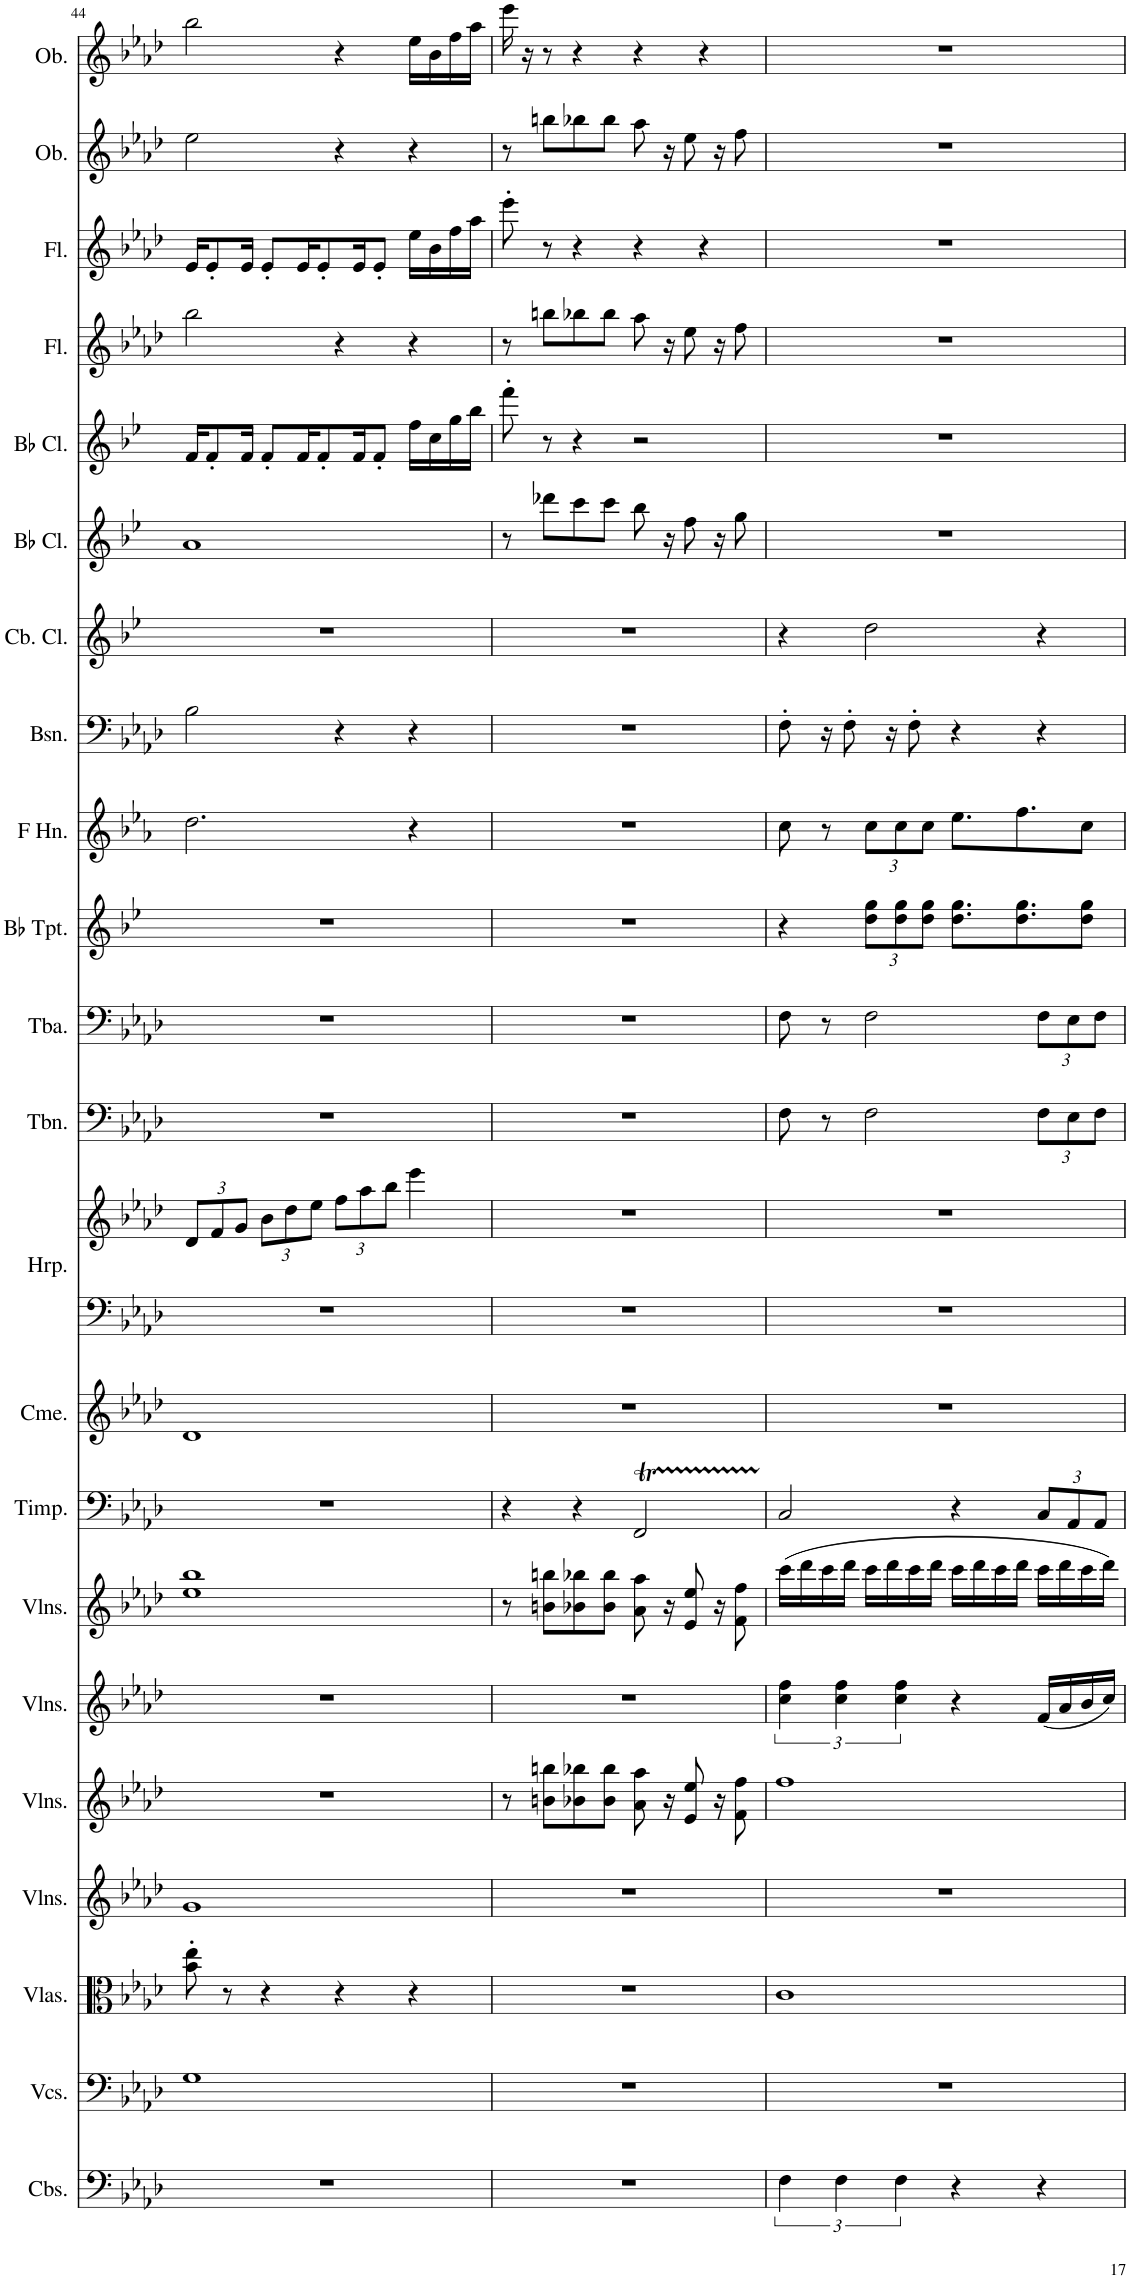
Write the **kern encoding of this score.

**kern	**kern	**kern	**kern	**kern	**kern	**kern	**kern	**kern	**kern	**kern	**kern	**kern	**kern	**kern	**kern	**kern	**kern	**kern	**kern	**kern	**kern	**kern
*part22	*part21	*part20	*part19	*part18	*part17	*part16	*part15	*part14	*part13	*part13	*part12	*part11	*part10	*part9	*part8	*part7	*part6	*part5	*part4	*part3	*part2	*part1
*staff23	*staff22	*staff21	*staff20	*staff19	*staff18	*staff17	*staff16	*staff15	*staff14	*staff13	*staff12	*staff11	*staff10	*staff9	*staff8	*staff7	*staff6	*staff5	*staff4	*staff3	*staff2	*staff1
*I"Contrabasses	*I"Violoncellos	*I"Violas	*I"Violins	*I"Violins	*I"Violins	*I"Violins	*I"Timpani	*I"Chimes	*I"Harp	*	*I"Trombone	*I"Tuba	*I"Bb Trumpet	*I"Horn in F	*I"Bassoon	*I"Contrabass Clarinet	*I"Bb Clarinet	*I"Bb Clarinet	*I"Flute	*I"Flute	*I"Oboe	*I"Oboe
*I'Cbs.	*I'Vcs.	*I'Vlas.	*I'Vlns.	*I'Vlns.	*I'Vlns.	*I'Vlns.	*I'Timp.	*I'Cme.	*I'Hrp.	*	*I'Tbn.	*I'Tba.	*I'Bb Tpt.	*	*I'Bsn.	*I'Cb. Cl.	*I'Bb Cl.	*I'Bb Cl.	*I'Fl.	*I'Fl.	*I'Ob.	*I'Ob.
!!LO:PB:g=z
*clefF4	*clefF4	*clefC3	*clefG2	*clefG2	*clefG2	*clefG2	*clefF4	*clefG2	*clefF4	*clefG2	*clefF4	*clefF4	*clefG2	*clefG2	*clefF4	*clefG2	*clefG2	*clefG2	*clefG2	*clefG2	*clefG2	*clefG2
*Trd7c12	*	*	*	*	*	*	*	*	*	*	*	*	*Trd1c2	*Trd4c7	*	*Trd15c26	*Trd1c2	*Trd1c2	*	*	*	*
*k[b-e-a-d-]	*k[b-e-a-d-]	*k[b-e-a-d-]	*k[b-e-a-d-]	*k[b-e-a-d-]	*k[b-e-a-d-]	*k[b-e-a-d-]	*k[b-e-a-d-]	*k[b-e-a-d-]	*k[b-e-a-d-]	*k[b-e-a-d-]	*k[b-e-a-d-]	*k[b-e-a-d-]	*k[b-e-]	*k[b-e-a-]	*k[b-e-a-d-]	*k[b-e-]	*k[b-e-]	*k[b-e-]	*k[b-e-a-d-]	*k[b-e-a-d-]	*k[b-e-a-d-]	*k[b-e-a-d-]
*M4/4	*M4/4	*M4/4	*M4/4	*M4/4	*M4/4	*M4/4	*M4/4	*M4/4	*M4/4	*M4/4	*M4/4	*M4/4	*M4/4	*M4/4	*M4/4	*M4/4	*M4/4	*M4/4	*M4/4	*M4/4	*M4/4	*M4/4
*	*	*	*	*	*	*	*	*	*	*Xbrackettup	*	*	*	*	*	*	*	*	*	*	*	*
=44	=44	=44	=44	=44	=44	=44	=44	=44	=44	=44	=44	=44	=44	=44	=44	=44	=44	=44	=44	=44	=44	=44
1r	1G	8b-\' 8ee-\'	1g	1r	1r	1ee- 1bb-	1r	1d-	1r	12d-/L	1r	1r	1r	2.dd\	2B-\	1r	1a	16f/KL	2bb-\	16e-/KL	2ee-\	2bb-\
.	.	.	.	.	.	.	.	.	.	.	.	.	.	.	.	.	.	8f'/	.	8e-'/	.	.
.	.	.	.	.	.	.	.	.	.	12f/	.	.	.	.	.	.	.	.	.	.	.	.
.	.	8r	.	.	.	.	.	.	.	.	.	.	.	.	.	.	.	.	.	.	.	.
.	.	.	.	.	.	.	.	.	.	12g/J	.	.	.	.	.	.	.	.	.	.	.	.
.	.	.	.	.	.	.	.	.	.	.	.	.	.	.	.	.	.	16f/Jk	.	16e-/Jk	.	.
.	.	4r	.	.	.	.	.	.	.	12b-\L	.	.	.	.	.	.	.	8f'/L	.	8e-'/L	.	.
.	.	.	.	.	.	.	.	.	.	12dd-\	.	.	.	.	.	.	.	.	.	.	.	.
.	.	.	.	.	.	.	.	.	.	.	.	.	.	.	.	.	.	16f/K	.	16e-/K	.	.
.	.	.	.	.	.	.	.	.	.	12ee-\J	.	.	.	.	.	.	.	.	.	.	.	.
.	.	.	.	.	.	.	.	.	.	.	.	.	.	.	.	.	.	8f'/	.	8e-'/	.	.
.	.	4r	.	.	.	.	.	.	.	12ff\L	.	.	.	.	4r	.	.	.	4r	.	4r	4r
.	.	.	.	.	.	.	.	.	.	.	.	.	.	.	.	.	.	16f/K	.	16e-/K	.	.
.	.	.	.	.	.	.	.	.	.	12aa-\	.	.	.	.	.	.	.	.	.	.	.	.
.	.	.	.	.	.	.	.	.	.	.	.	.	.	.	.	.	.	8f'/J	.	8e-'/J	.	.
.	.	.	.	.	.	.	.	.	.	12bb-\J	.	.	.	.	.	.	.	.	.	.	.	.
.	.	4r	.	.	.	.	.	.	.	4eee-\	.	.	.	4r	4r	.	.	16ff\LL	4r	16ee-\LL	4r	16ee-\LL
.	.	.	.	.	.	.	.	.	.	.	.	.	.	.	.	.	.	16cc\	.	16b-\	.	16b-\
.	.	.	.	.	.	.	.	.	.	.	.	.	.	.	.	.	.	16gg\	.	16ff\	.	16ff\
.	.	.	.	.	.	.	.	.	.	.	.	.	.	.	.	.	.	16bb-\JJ	.	16aa-\JJ	.	16aa-\JJ
=45	=45	=45	=45	=45	=45	=45	=45	=45	=45	=45	=45	=45	=45	=45	=45	=45	=45	=45	=45	=45	=45	=45
1r	1r	1r	1r	8r	1r	8r	4r	1r	1r	1r	1r	1r	1r	1r	1r	1r	8r	8fff'\	8r	8eee-'\	8r	16eee-\
.	.	.	.	.	.	.	.	.	.	.	.	.	.	.	.	.	.	.	.	.	.	16r
.	.	.	.	8bn\ 8bbn\L	.	8bn\ 8bbn\L	.	.	.	.	.	.	.	.	.	.	8ddd-X\L	8r	8bbn\L	8r	8bbn\L	8r
.	.	.	.	8b-X\ 8bb-X\	.	8b-X\ 8bb-X\	4r	.	.	.	.	.	.	.	.	.	8ccc\	4r	8bb-X\	4r	8bb-X\	4r
.	.	.	.	8b-\ 8bb-\J	.	8b-\ 8bb-\J	.	.	.	.	.	.	.	.	.	.	8ccc\J	.	8bb-\J	.	8bb-\J	.
.	.	.	.	8a-\ 8aa-\	.	8a-\ 8aa-\	2FFT/	.	.	.	.	.	.	.	.	.	8bb-\	2r	8aa-\	4r	8aa-\	4r
.	.	.	.	16r	.	16r	.	.	.	.	.	.	.	.	.	.	16r	.	16r	.	16r	.
.	.	.	.	8e-/ 8ee-/	.	8e-/ 8ee-/	.	.	.	.	.	.	.	.	.	.	8ff\	.	8ee-\	.	8ee-\	.
.	.	.	.	.	.	.	.	.	.	.	.	.	.	.	.	.	.	.	.	4r	.	4r
.	.	.	.	16r	.	16r	.	.	.	.	.	.	.	.	.	.	16r	.	16r	.	16r	.
.	.	.	.	8f\ 8ff\	.	8f\ 8ff\	.	.	.	.	.	.	.	.	.	.	8gg\	.	8ff\	.	8ff\	.
=46	=46	=46	=46	=46	=46	=46	=46	=46	=46	=46	=46	=46	=46	=46	=46	=46	=46	=46	=46	=46	=46	=46
6F\	1r	1c	1r	1ff	6cc\ 6ff\	(16ccc\LL	2C/	1r	1r	1r	8F\	8F\	4r	8cc\	8F'\	4r	1r	1r	1r	1r	1r	1r
.	.	.	.	.	.	16ddd-\	.	.	.	.	.	.	.	.	.	.	.	.	.	.	.	.
.	.	.	.	.	.	16ccc\	.	.	.	.	8r	8r	.	8r	16r	.	.	.	.	.	.	.
6F\	.	.	.	.	6cc\ 6ff\	.	.	.	.	.	.	.	.	.	.	.	.	.	.	.	.	.
.	.	.	.	.	.	16ddd-\JJ	.	.	.	.	.	.	.	.	8F'\	.	.	.	.	.	.	.
*	*	*	*	*	*	*	*	*	*	*	*	*	*Xbrackettup	*Xbrackettup	*	*	*	*	*	*	*	*
.	.	.	.	.	.	16ccc\LL	.	.	.	.	2F\	2F\	12dd\ 12gg\L	12cc\L	.	2dd\	.	.	.	.	.	.
.	.	.	.	.	.	16ddd-\	.	.	.	.	.	.	.	.	16r	.	.	.	.	.	.	.
6F\	.	.	.	.	6cc\ 6ff\	.	.	.	.	.	.	.	12dd\ 12gg\	12cc\	.	.	.	.	.	.	.	.
.	.	.	.	.	.	16ccc\	.	.	.	.	.	.	.	.	8F'\	.	.	.	.	.	.	.
.	.	.	.	.	.	.	.	.	.	.	.	.	12dd\ 12gg\J	12cc\J	.	.	.	.	.	.	.	.
.	.	.	.	.	.	16ddd-\JJ	.	.	.	.	.	.	.	.	.	.	.	.	.	.	.	.
4r	.	.	.	.	4r	16ccc\LL	4r	.	.	.	.	.	8.dd\ 8.gg\L	8.ee-\L	4r	.	.	.	.	.	.	.
.	.	.	.	.	.	16ddd-\	.	.	.	.	.	.	.	.	.	.	.	.	.	.	.	.
.	.	.	.	.	.	16ccc\	.	.	.	.	.	.	.	.	.	.	.	.	.	.	.	.
.	.	.	.	.	.	16ddd-\JJ	.	.	.	.	.	.	8.dd\ 8.gg\	8.ff\	.	.	.	.	.	.	.	.
*	*	*	*	*	*	*	*Xbrackettup	*	*	*	*Xbrackettup	*Xbrackettup	*	*	*	*	*	*	*	*	*	*
4r	.	.	.	.	(16f/LL	16ccc\LL	12C/L	.	.	.	12F\L	12F\L	.	.	4r	4r	.	.	.	.	.	.
.	.	.	.	.	16a-/	16ddd-\	.	.	.	.	.	.	.	.	.	.	.	.	.	.	.	.
.	.	.	.	.	.	.	12AA-/	.	.	.	12E-\	12E-\	.	.	.	.	.	.	.	.	.	.
.	.	.	.	.	16b-/	16ccc\	.	.	.	.	.	.	8dd\ 8gg\J	8cc\J	.	.	.	.	.	.	.	.
.	.	.	.	.	.	.	12AA-/J	.	.	.	12F\J	12F\J	.	.	.	.	.	.	.	.	.	.
.	.	.	.	.	16cc/JJ)	16ddd-\JJ)	.	.	.	.	.	.	.	.	.	.	.	.	.	.	.	.
=	=	=	=	=	=	=	=	=	=	=	=	=	=	=	=	=	=	=	=	=	=	=
*-	*-	*-	*-	*-	*-	*-	*-	*-	*-	*-	*-	*-	*-	*-	*-	*-	*-	*-	*-	*-	*-	*-
